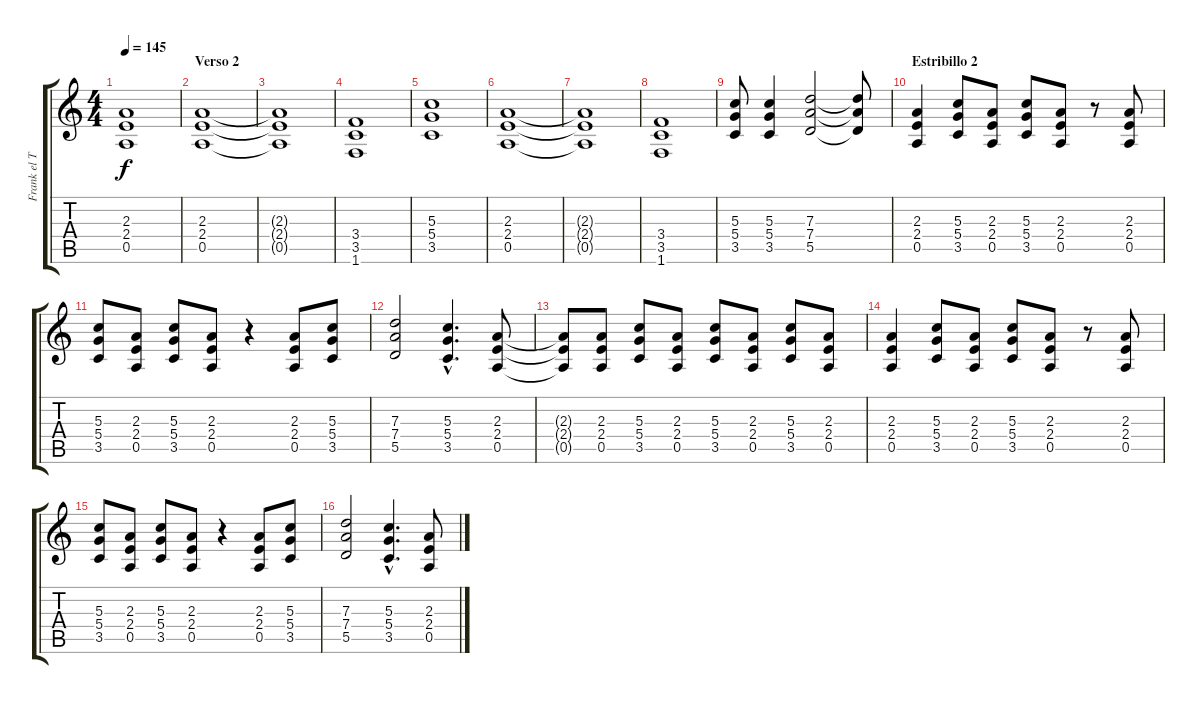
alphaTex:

\track ("Frank el Tachas" "Frank el T") {instrument overdrivenguitar}
\staff {score tabs}
\tuning (E4 B3 G3 D3 A2 E2) {hide}
\ts (4 4)
\tempo 145
\clef g2
\ks c
(2.3{t} 2.4{t} 0.5{t}).1{dy f} |
\section ("" "Verso 2")
(2.3 2.4 0.5).1 |
(2.3{t} 2.4{t} 0.5{t}).1 |
(3.4 3.5 1.6).1 |
(5.3 5.4 3.5).1 |
(2.3 2.4 0.5).1 |
(2.3{t} 2.4{t} 0.5{t}).1 |
(3.4 3.5 1.6).1 |
(5.3 5.4 3.5).8 (5.3 5.4 3.5).4 (7.3 7.4 5.5).2 (7.3{t} 7.4{t} 5.5{t}).8 |
\section ("" "Estribillo 2")
(2.3 2.4 0.5).4 (5.3 5.4 3.5).8 (2.3 2.4 0.5).8 (5.3 5.4 3.5).8 (2.3 2.4 0.5).8 r.8 (2.3 2.4 0.5).8 |
(5.3 5.4 3.5).8 (2.3 2.4 0.5).8 (5.3 5.4 3.5).8 (2.3 2.4 0.5).8 r.4 (2.3 2.4 0.5).8 (5.3 5.4 3.5).8 |
(7.3 7.4 5.5).2 (5.3{hac} 5.4{hac} 3.5{hac}).4{d} (2.3 2.4 0.5).8 |
(2.3{t} 2.4{t} 0.5{t}).8 (2.3 2.4 0.5).8 (5.3 5.4 3.5).8 (2.3 2.4 0.5).8 (5.3 5.4 3.5).8 (2.3 2.4 0.5).8 (5.3 5.4 3.5).8 (2.3 2.4 0.5).8 |
(2.3 2.4 0.5).4 (5.3 5.4 3.5).8 (2.3 2.4 0.5).8 (5.3 5.4 3.5).8 (2.3 2.4 0.5).8 r.8 (2.3 2.4 0.5).8 |
(5.3 5.4 3.5).8 (2.3 2.4 0.5).8 (5.3 5.4 3.5).8 (2.3 2.4 0.5).8 r.4 (2.3 2.4 0.5).8 (5.3 5.4 3.5).8 |
(7.3 7.4 5.5).2 (5.3{hac} 5.4{hac} 3.5{hac}).4{d} (2.3 2.4 0.5).8
